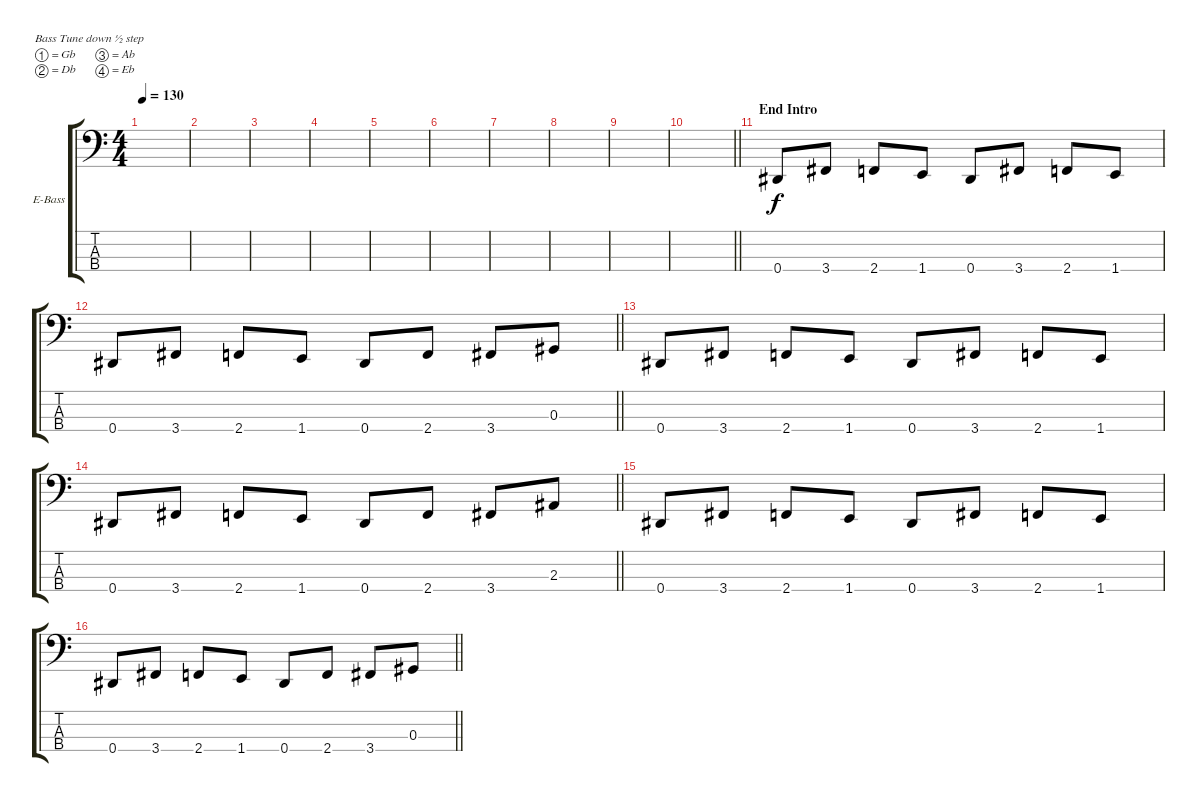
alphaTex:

\bracketExtendMode groupsimilarinstruments
\firstSystemTrackNameOrientation horizontal
\otherSystemsTrackNameOrientation horizontal
\track ("Bass Guitar" "E-Bass") {instrument electricbasspick}
\staff {score tabs}
\tuning (Gb2 Db2 Ab1 Eb1)
\ts (4 4)
\tempo 130
\clef f4
\ks c
|
|
|
|
|
|
|
|
|
\barLineRight lightlight
|
\section ("" "End Intro")
0.4.8 3.4.8 2.4.8 1.4.8 0.4.8 3.4.8 2.4.8 1.4.8 |
\barLineRight lightlight
0.4.8 3.4.8 2.4.8 1.4.8 0.4.8 2.4.8 3.4.8 0.3.8 |
0.4.8 3.4.8 2.4.8 1.4.8 0.4.8 3.4.8 2.4.8 1.4.8 |
\barLineRight lightlight
0.4.8 3.4.8 2.4.8 1.4.8 0.4.8 2.4.8 3.4.8 2.3.8 |
0.4.8 3.4.8 2.4.8 1.4.8 0.4.8 3.4.8 2.4.8 1.4.8 |
\barLineRight lightlight
0.4.8 3.4.8 2.4.8 1.4.8 0.4.8 2.4.8 3.4.8 0.3.8
